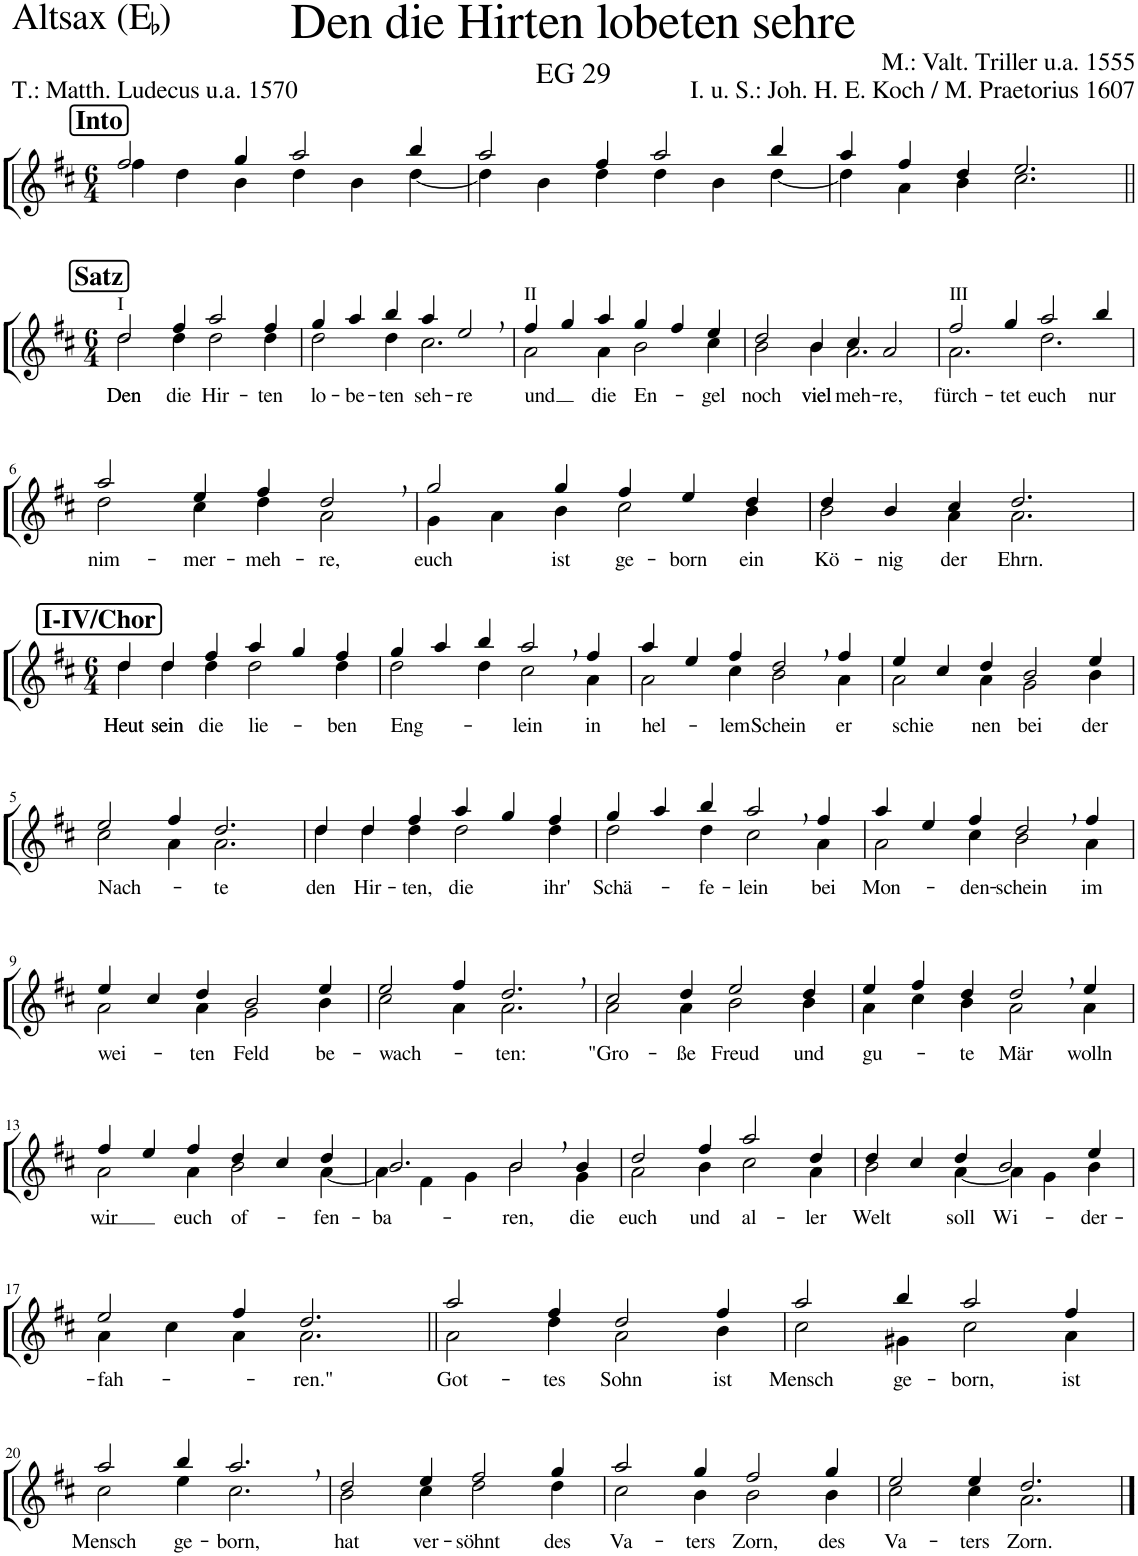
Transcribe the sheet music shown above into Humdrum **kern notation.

**kern	**text
*part1	*part1
*staff1	*staff1
*I"Alt Saxophon	*
*I'Sax	*
*clefG2	*
*Trd5c9	*
*k[f#c#]	*
*M6/4	*
!!LO:REH:place=s1:a:B:cj:fs=14:t=Into
=1	=1
*^	*
2ff#/	4ff#\	.
.	4dd\	.
4gg/	4b\	.
2aa/	4dd\	.
.	4b\	.
4bb/	[4dd\	.
=2	=2	=2
2aa/	4dd\]	.
.	4b\	.
4ff#/	4dd\	.
2aa/	4dd\	.
.	4b\	.
4bb/	[4dd\	.
=3	=3	=3
4aa/	4dd\]	.
4ff#/	4a\	.
4dd/	4b\	.
2.ee/	2.cc#\	.
!!LO:LB:g=z	!!
!!LO:REH:place=s1:a:B:cj:fs=14:t=Satz	!!
=1||	=1||	=1||
*M6/4	*	*
!LO:TX:a:t=I	!	!
!	!	!LO:LY:b
!	!	!LO:LY:b
2dd/	2dd\	Den
!	!	!LO:LY:b
4ff#/	4dd\	die
!	!	!LO:LY:b
2aa/	2dd\	Hir-
!	!	!LO:LY:b
4ff#/	4dd\	-ten
=2	=2	=2
!	!	!LO:LY:b
4gg/	2dd\	lo-
!	!	!LO:LY:b
4aa/	.	-be-
!	!	!LO:LY:b
4bb/	4dd\	-ten
!	!	!LO:LY:b
4aa/	2.cc#\	seh-
!	!	!LO:LY:b
2ee,/	.	-re
=3	=3	=3
!LO:TX:a:t=II	!	!
!	!	!LO:LY:b
4ff#/	2a\	und
4gg/	.	.
!	!	!LO:LY:b
4aa/	4a\	die
!	!	!LO:LY:b
4gg/	2b\	En-
4ff#/	.	.
!	!	!LO:LY:b
4ee/	4cc#\	-gel
=4	=4	=4
!	!	!LO:LY:b
2dd/	2b\	noch
!	!	!LO:LY:b
!	!	!LO:LY:b
4b/	4b\	viel
!	!	!LO:LY:b
4cc#/	2.a\	meh-
!	!	!LO:LY:b
2a/	.	-re,
=5	=5	=5
!LO:TX:a:t=III	!	!
!	!	!LO:LY:b
2ff#/	2.a\	fürch-
!	!	!LO:LY:b
4gg/	.	-tet
!	!	!LO:LY:b
2aa/	2.dd\	euch
!	!	!LO:LY:b
4bb/	.	nur
!!LO:LB:g=z	!!
=6	=6	=6
!	!	!LO:LY:b
2aa/	2dd\	nim-
!	!	!LO:LY:b
4ee/	4cc#\	-mer-
!	!	!LO:LY:b
4ff#/	4dd\	-meh-
!	!	!LO:LY:b
2dd,/	2a\	-re,
=7	=7	=7
!	!	!LO:LY:b
2gg/	4g\	euch
.	4a\	.
!	!	!LO:LY:b
4gg/	4b\	ist
!	!	!LO:LY:b
4ff#/	2cc#\	ge-
!	!	!LO:LY:b
4ee/	.	-born
!	!	!LO:LY:b
4dd/	4b\	ein
=8	=8	=8
!	!	!LO:LY:b
4dd/	2b\	Kö-
!	!	!LO:LY:b
4b/	.	-nig
!	!	!LO:LY:b
4cc#/	4a\	der
!	!	!LO:LY:b
2.dd/	2.a\	Ehrn.
!!LO:LB:g=z	!!
!!LO:REH:place=s1:a:B:cj:fs=14:t=I-IV/Chor	!!
=1	=1	=1
*M6/4	*	*
!	!	!LO:LY:b
!	!	!LO:LY:b
4dd/	4dd\	Heut
!	!	!LO:LY:b
!	!	!LO:LY:b
4dd/	4dd\	sein
!	!	!LO:LY:b
4ff#/	4dd\	die
!	!	!LO:LY:b
4aa/	2dd\	lie-
4gg/	.	.
!	!	!LO:LY:b
4ff#/	4dd\	-ben
=2	=2	=2
!	!	!LO:LY:b
4gg/	2dd\	Eng-
4aa/	.	.
4bb/	4dd\	.
!	!	!LO:LY:b
2aa,/	2cc#\	-lein
!	!	!LO:LY:b
4ff#/	4a\	in
=3	=3	=3
!	!	!LO:LY:b
4aa/	2a\	hel-
4ee/	.	.
!	!	!LO:LY:b
4ff#/	4cc#\	-lem
!	!	!LO:LY:b
2dd,/	2b\	Schein
!	!	!LO:LY:b
4ff#/	4a\	er-
=4	=4	=4
!	!	!LO:LY:b
4ee/	2a\	schie-
4cc#/	.	.
!	!	!LO:LY:b
4dd/	4a\	-nen
!	!	!LO:LY:b
2b/	2g\	bei
!	!	!LO:LY:b
4ee/	4b\	der
!!LO:LB:g=z	!!
=5	=5	=5
!	!	!LO:LY:b
2ee/	2cc#\	-Nach-
4ff#/	4a\	.
!	!	!LO:LY:b
2.dd/	2.a\	-te
=6	=6	=6
!	!	!LO:LY:b
4dd/	4dd\	den
!	!	!LO:LY:b
4dd/	4dd\	Hir-
!	!	!LO:LY:b
4ff#/	4dd\	-ten,
!	!	!LO:LY:b
4aa/	2dd\	die
4gg/	.	.
!	!	!LO:LY:b
4ff#/	4dd\	ihr'
=7	=7	=7
!	!	!LO:LY:b
4gg/	2dd\	Schä-
4aa/	.	.
!	!	!LO:LY:b
4bb/	4dd\	-fe-
!	!	!LO:LY:b
2aa,/	2cc#\	-lein
!	!	!LO:LY:b
4ff#/	4a\	bei
=8	=8	=8
!	!	!LO:LY:b
4aa/	2a\	Mon-
4ee/	.	.
!	!	!LO:LY:b
4ff#/	4cc#\	-den-
!	!	!LO:LY:b
2dd,/	2b\	-schein
!	!	!LO:LY:b
4ff#/	4a\	im
!!LO:LB:g=z	!!
=9	=9	=9
!	!	!LO:LY:b
4ee/	2a\	wei-
4cc#/	.	.
!	!	!LO:LY:b
4dd/	4a\	-ten
!	!	!LO:LY:b
2b/	2g\	Feld
!	!	!LO:LY:b
4ee/	4b\	be-
=10	=10	=10
!	!	!LO:LY:b
2ee/	2cc#\	-wach-
4ff#/	4a\	.
!	!	!LO:LY:b
2.dd,/	2.a\	-ten:
=11	=11	=11
!	!	!LO:LY:b
2cc#/	2a\	"Gro-
!	!	!LO:LY:b
4dd/	4a\	-ße
!	!	!LO:LY:b
2ee/	2b\	Freud
!	!	!LO:LY:b
4dd/	4b\	und
=12	=12	=12
!	!	!LO:LY:b
4ee/	4a\	gu-
4ff#/	4cc#\	.
!	!	!LO:LY:b
4dd/	4b\	-te
!	!	!LO:LY:b
2dd,/	2a\	Mär
!	!	!LO:LY:b
4ee/	4a\	wolln
!!LO:LB:g=z	!!
=13	=13	=13
!	!	!LO:LY:b
4ff#/	2a\	wir
4ee/	.	.
!	!	!LO:LY:b
4ff#/	4a\	euch
!	!	!LO:LY:b
4dd/	2b\	of-
4cc#/	.	.
!	!	!LO:LY:b
4dd/	[4a\	-fen-
=14	=14	=14
!	!	!LO:LY:b
2.b/	4a\]	-ba-
.	4f#\	.
.	4g\	.
!	!	!LO:LY:b
2b,/	2b\	-ren,
!	!	!LO:LY:b
4b/	4g\	die
=15	=15	=15
!	!	!LO:LY:b
2dd/	2a\	euch
!	!	!LO:LY:b
4ff#/	4b\	und
!	!	!LO:LY:b
2aa/	2cc#\	al-
!	!	!LO:LY:b
4dd/	4a\	-ler
=16	=16	=16
!	!	!LO:LY:b
4dd/	2b\	Welt
4cc#/	.	.
!	!	!LO:LY:b
4dd/	[4a\	soll
!	!	!LO:LY:b
2b/	4a\]	Wi-
.	4g\	.
!	!	!LO:LY:b
4ee/	4b\	-der-
!!LO:LB:g=z	!!
=17	=17	=17
!	!	!LO:LY:b
2ee/	4a\	-fah-
.	4cc#\	.
4ff#/	4a\	.
!	!	!LO:LY:b
2.dd/	2.a\	-ren."
=18||	=18||	=18||
!	!	!LO:LY:b
2aa/	2a\	Got-
!	!	!LO:LY:b
4ff#/	4dd\	-tes
!	!	!LO:LY:b
2dd/	2a\	Sohn
!	!	!LO:LY:b
4ff#/	4b\	ist
=19	=19	=19
!	!	!LO:LY:b
2aa/	2cc#\	Mensch
!	!	!LO:LY:b
4bb/	4g#X\	ge-
!	!	!LO:LY:b
2aa/	2cc#\	-born,
!	!	!LO:LY:b
4ff#/	4a\	ist
!!LO:LB:g=z	!!
=20	=20	=20
!	!	!LO:LY:b
2aa/	2cc#\	Mensch
!	!	!LO:LY:b
4bb/	4ee\	ge-
!	!	!LO:LY:b
2.aa,/	2.cc#\	-born,
=21	=21	=21
!	!	!LO:LY:b
2dd/	2b\	hat
!	!	!LO:LY:b
4ee/	4cc#\	ver-
!	!	!LO:LY:b
2ff#/	2dd\	-söhnt
!	!	!LO:LY:b
4gg/	4dd\	des
=22	=22	=22
!	!	!LO:LY:b
2aa/	2cc#\	Va-
!	!	!LO:LY:b
4gg/	4b\	-ters
!	!	!LO:LY:b
2ff#/	2b\	Zorn,
!	!	!LO:LY:b
4gg/	4b\	des
=23	=23	=23
!	!	!LO:LY:b
2ee/	2cc#\	Va-
!	!	!LO:LY:b
4ee/	4cc#\	-ters
!	!	!LO:LY:b
2.dd/	2.a\	Zorn.
*v	*v	*
==	==
*-	*-
